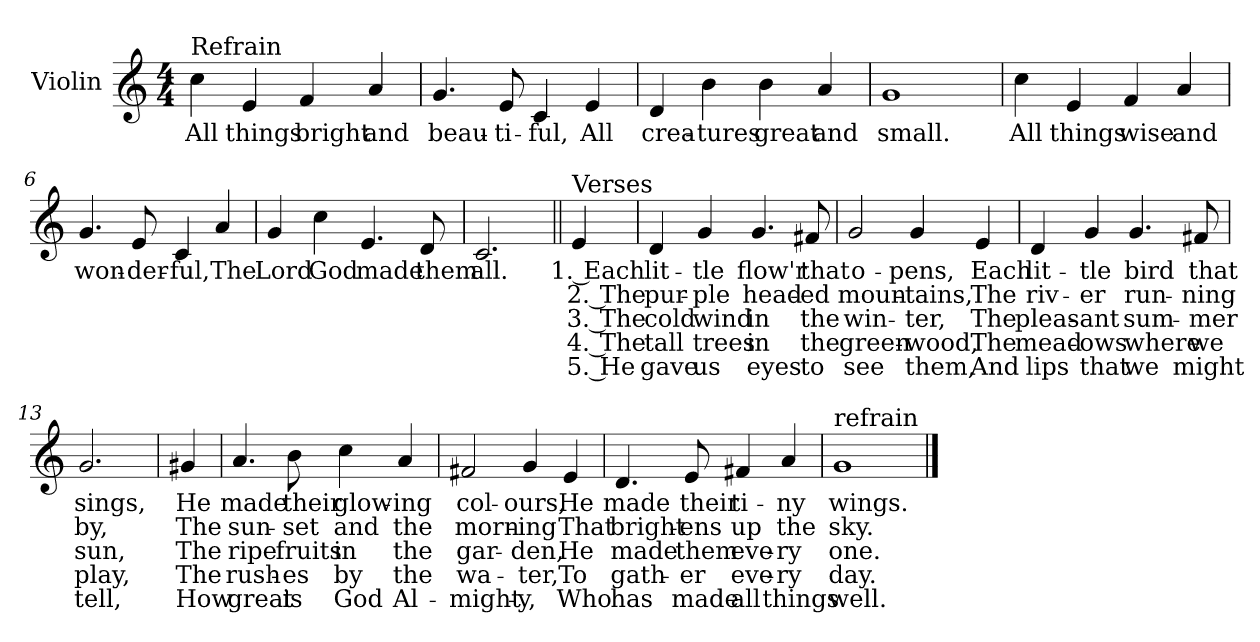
**kern	**text	**text	**text	**text	**text
*part1	*part1	*part1	*part1	*part1	*part1
*staff1	*staff1	*staff1	*staff1	*staff1	*staff1
*I"Violin	*	*	*	*	*
*I'Vln	*	*	*	*	*
*clefG2	*	*	*	*	*
*k[]	*	*	*	*	*
*C:	*	*	*	*	*
*M4/4	*	*	*	*	*
=1	=1	=1	=1	=1	=1
!LO:TX:a:t=Refrain	!	!	!	!	!
4cc\	All	.	.	.	.
4e/	things	.	.	.	.
4f/	bright	.	.	.	.
4a/	and	.	.	.	.
=2	=2	=2	=2	=2	=2
4.g/	beau-	.	.	.	.
8e/	-ti-	.	.	.	.
4c/	-ful,	.	.	.	.
4e/	All	.	.	.	.
=3	=3	=3	=3	=3	=3
4d/	crea-	.	.	.	.
4b\	-tures	.	.	.	.
4b\	great	.	.	.	.
4a/	and	.	.	.	.
=4	=4	=4	=4	=4	=4
1g	small.	.	.	.	.
!!LO:LB:g=z
=5	=5	=5	=5	=5	=5
4cc\	All	.	.	.	.
4e/	things	.	.	.	.
4f/	wise	.	.	.	.
4a/	and	.	.	.	.
=6	=6	=6	=6	=6	=6
4.g/	won-	.	.	.	.
8e/	-der-	.	.	.	.
4c/	-ful,	.	.	.	.
4a/	The	.	.	.	.
=7	=7	=7	=7	=7	=7
4g/	Lord	.	.	.	.
4cc\	God	.	.	.	.
4.e/	made	.	.	.	.
8d/	them	.	.	.	.
=8	=8	=8	=8	=8	=8
2.c/	all.	.	.	.	.
!!LO:LB:g=z
=9||	=9||	=9||	=9||	=9||	=9||
!LO:TX:a:t=Verses	!	!	!	!	!
4e/	1. Each	2. The	3. The	4. The	5. He
=10	=10	=10	=10	=10	=10
4d/	lit-	pur-	cold	tall	gave
4g/	-tle	-ple	wind	trees	us
4.g/	flow'r	head-	in	in	eyes
8f#X/	that	-ed	the	the	to
=11	=11	=11	=11	=11	=11
2g/	o-	moun-	win-	green-	see
4g/	-pens,	-tains,	-ter,	-wood,	them,
4e/	Each	The	The	The	And
=12	=12	=12	=12	=12	=12
4d/	lit-	riv-	pleas-	mead-	lips
4g/	-tle	-er	-ant	-ows	that
4.g/	bird	run-	sum-	where	we
8f#X/	that	-ning	-mer	we	might
=13	=13	=13	=13	=13	=13
2.g/	sings,	by,	sun,	play,	tell,
!!LO:LB:g=z
=14	=14	=14	=14	=14	=14
4g#X/	He	The	The	The	How
=15	=15	=15	=15	=15	=15
4.a/	made	sun-	ripe	rush-	great
8b\	their	-set	fruits	-es	is
4cc\	glow-	and	in	by	God
4a/	-ing	the	the	the	Al-
=16	=16	=16	=16	=16	=16
2f#X/	col-	morn-	gar-	wa-	-might-
4g/	-ours,	-ing	-den,	-ter,	-y,
4e/	He	That	He	To	Who
=17	=17	=17	=17	=17	=17
4.d/	made	bright-	made	gath-	has
8e/	their	-ens	them	-er	made
4f#X/	ti-	up	eve-	eve-	all
4a/	-ny	the	-ry	-ry	things
=18	=18	=18	=18	=18	=18
!LO:TX:a:t=refrain	!	!	!	!	!
1g	wings.	sky.	one.	day.	well.
==	==	==	==	==	==
*-	*-	*-	*-	*-	*-
